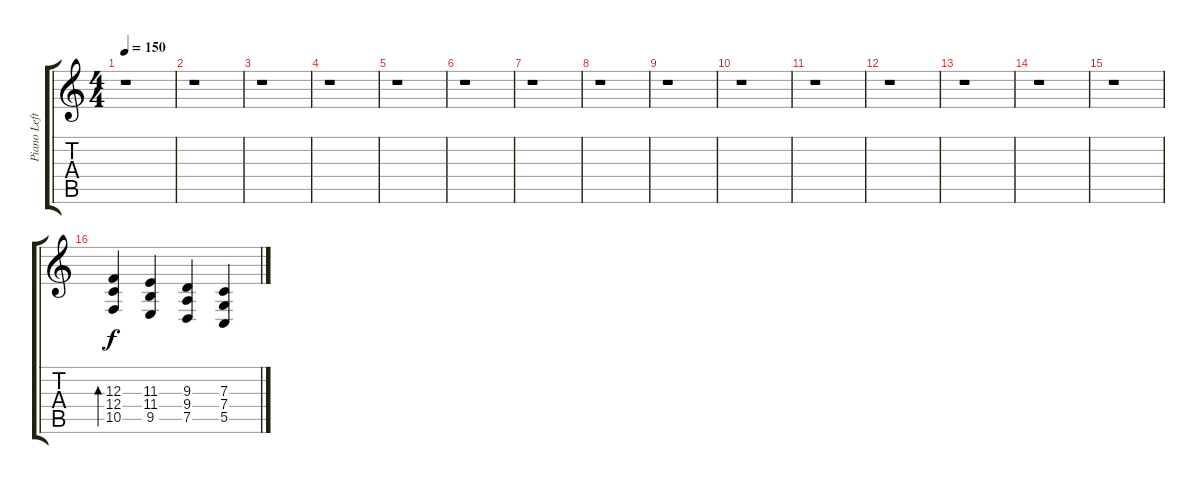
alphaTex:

\track ("Piano Left" "Piano Left") {instrument acousticgrandpiano}
\staff {score tabs}
\tuning (D4 A3 F3 C3 G2 C2) {hide}
\ts (4 4)
\tempo 150
\clef g2
\ks c
r.1{dy f} |
r.1 |
r.1 |
r.1 |
r.1 |
r.1 |
r.1 |
r.1 |
r.1 |
r.1 |
r.1 |
r.1 |
r.1 |
r.1 |
r.1 |
(12.3 12.4 10.5).4{bd 240} (11.3 11.4 9.5).4 (9.3 9.4 7.5).4 (7.3 7.4 5.5).4
